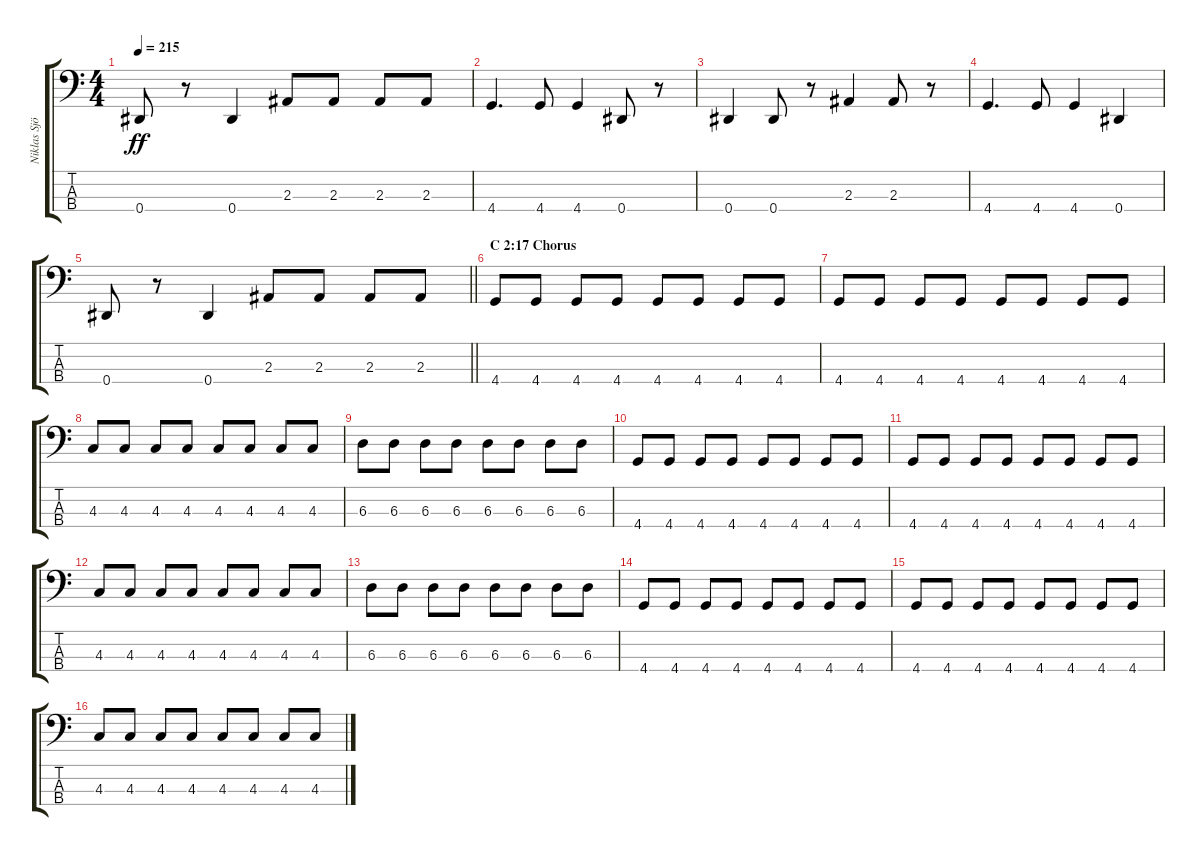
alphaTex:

\track ("Niklas Sjöström     (Bass Guitar)" "Niklas Sjö") {instrument electricbassfinger}
\staff {score tabs}
\tuning (Gb2 Db2 Ab1 Eb1) {hide}
\ts (4 4)
\tempo 215
\clef f4
\ks c
0.4.8{dy ff} r.8 0.4.4 2.3.8 2.3.8 2.3.8 2.3.8 |
4.4.4{d} 4.4.8 4.4.4 0.4.8 r.8 |
0.4.4 0.4.8 r.8 2.3.4 2.3.8 r.8 |
4.4.4{d} 4.4.8 4.4.4 0.4.4 |
\barLineRight lightlight
0.4.8 r.8 0.4.4 2.3.8 2.3.8 2.3.8 2.3.8 |
\section ("" "C 2:17 Chorus")
4.4.8 4.4.8 4.4.8 4.4.8 4.4.8 4.4.8 4.4.8 4.4.8 |
4.4.8 4.4.8 4.4.8 4.4.8 4.4.8 4.4.8 4.4.8 4.4.8 |
4.3.8 4.3.8 4.3.8 4.3.8 4.3.8 4.3.8 4.3.8 4.3.8 |
6.3.8 6.3.8 6.3.8 6.3.8 6.3.8 6.3.8 6.3.8 6.3.8 |
4.4.8 4.4.8 4.4.8 4.4.8 4.4.8 4.4.8 4.4.8 4.4.8 |
4.4.8 4.4.8 4.4.8 4.4.8 4.4.8 4.4.8 4.4.8 4.4.8 |
4.3.8 4.3.8 4.3.8 4.3.8 4.3.8 4.3.8 4.3.8 4.3.8 |
6.3.8 6.3.8 6.3.8 6.3.8 6.3.8 6.3.8 6.3.8 6.3.8 |
4.4.8 4.4.8 4.4.8 4.4.8 4.4.8 4.4.8 4.4.8 4.4.8 |
4.4.8 4.4.8 4.4.8 4.4.8 4.4.8 4.4.8 4.4.8 4.4.8 |
4.3.8 4.3.8 4.3.8 4.3.8 4.3.8 4.3.8 4.3.8 4.3.8
